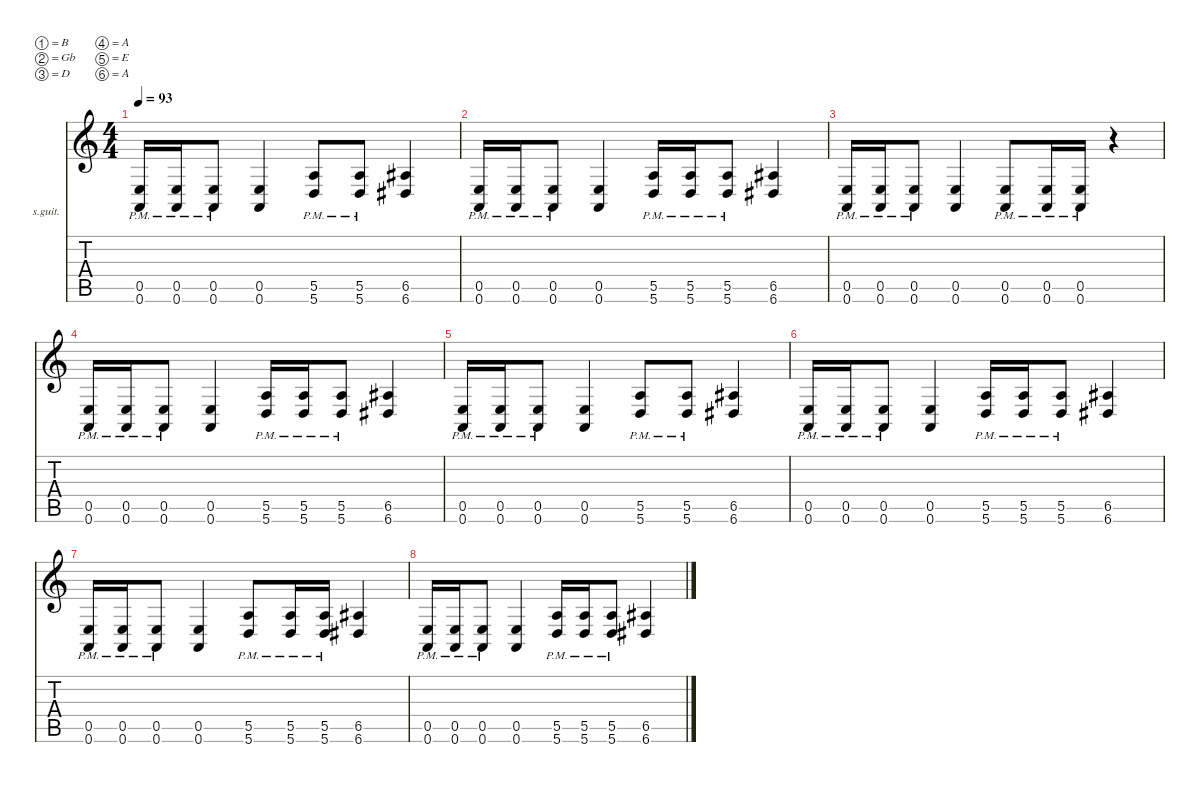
\defaultSystemsLayout 2
\hideDynamics
\bracketExtendMode nobrackets
\firstSystemTrackNameOrientation horizontal
\otherSystemsTrackNameOrientation horizontal
\track ("Lead Guitar" "s.guit.") {solo instrument acousticguitarsteel}
\staff {score tabs}
\tuning (B3 Gb3 D3 A2 E2 A1)
\ts (4 4)
\scale
1.03043
\tempo 93
\accidentals auto
\clef g2
\ottava regular
\simile none
\ks c
(0.5{pm} 0.6{pm}).16{dy f beam Up} (0.5{pm} 0.6{pm}).16{beam Up} (0.5{pm} 0.6{pm}).8{beam Up} (0.5 0.6).4{beam Up} (5.5{pm} 5.6{pm}).8{beam Up} (5.5{pm} 5.6{pm}).8{beam Up} (6.5{acc #} 6.6{acc #}).4{beam Up} |
\scale
0.969568 (0.5{pm} 0.6{pm}).16{beam Up} (0.5{pm} 0.6{pm}).16{beam Up} (0.5{pm} 0.6{pm}).8{beam Up} (0.5 0.6).4{beam Up} (5.5{pm} 5.6{pm}).16{beam Up} (5.5{pm} 5.6{pm}).16{beam Up} (5.5{pm} 5.6{pm}).8{beam Up} (6.5{acc #} 6.6{acc #}).4{beam Up} |
\scale
1.03043 (0.5{pm} 0.6{pm}).16{beam Up} (0.5{pm} 0.6{pm}).16{beam Up} (0.5{pm} 0.6{pm}).8{beam Up} (0.5 0.6).4{beam Up} (0.5{pm} 0.6{pm}).8{beam Up} (0.5{pm} 0.6{pm}).16{beam Up} (0.5{pm} 0.6{pm}).16{beam Up} r.4{beam Up} |
\scale
0.969568 (0.5{pm} 0.6{pm}).16{beam Up} (0.5{pm} 0.6{pm}).16{beam Up} (0.5{pm} 0.6{pm}).8{beam Up} (0.5 0.6).4{beam Up} (5.5{pm} 5.6{pm}).16{beam Up} (5.5{pm} 5.6{pm}).16{beam Up} (5.5{pm} 5.6{pm}).8{beam Up} (6.5{acc #} 6.6{acc #}).4{beam Up} |
\scale
1.03175 (0.5{pm} 0.6{pm}).16{beam Up} (0.5{pm} 0.6{pm}).16{beam Up} (0.5{pm} 0.6{pm}).8{beam Up} (0.5 0.6).4{beam Up} (5.5{pm} 5.6{pm}).8{beam Up} (5.5{pm} 5.6{pm}).8{beam Up} (6.5{acc #} 6.6{acc #}).4{beam Up} |
\scale
0.968253 (0.5{pm} 0.6{pm}).16{beam Up} (0.5{pm} 0.6{pm}).16{beam Up} (0.5{pm} 0.6{pm}).8{beam Up} (0.5 0.6).4{beam Up} (5.5{pm} 5.6{pm}).16{beam Up} (5.5{pm} 5.6{pm}).16{beam Up} (5.5{pm} 5.6{pm}).8{beam Up} (6.5{acc #} 6.6{acc #}).4{beam Up} |
\scale
1.03175 (0.5{pm} 0.6{pm}).16{beam Up} (0.5{pm} 0.6{pm}).16{beam Up} (0.5{pm} 0.6{pm}).8{beam Up} (0.5 0.6).4{beam Up} (5.5{pm} 5.6{pm}).8{beam Up} (5.5{pm} 5.6{pm}).16{beam Up} (5.5{pm} 5.6{pm}).16{beam Up} (6.5{acc #} 6.6{acc #}).4{beam Up} |
\scale
0.968253 (0.5{pm} 0.6{pm}).16{beam Up} (0.5{pm} 0.6{pm}).16{beam Up} (0.5{pm} 0.6{pm}).8{beam Up} (0.5 0.6).4{beam Up} (5.5{pm} 5.6{pm}).16{beam Up} (5.5{pm} 5.6{pm}).16{beam Up} (5.5{pm} 5.6{pm}).8{beam Up} (6.5{acc #} 6.6{acc #}).4{beam Up}
